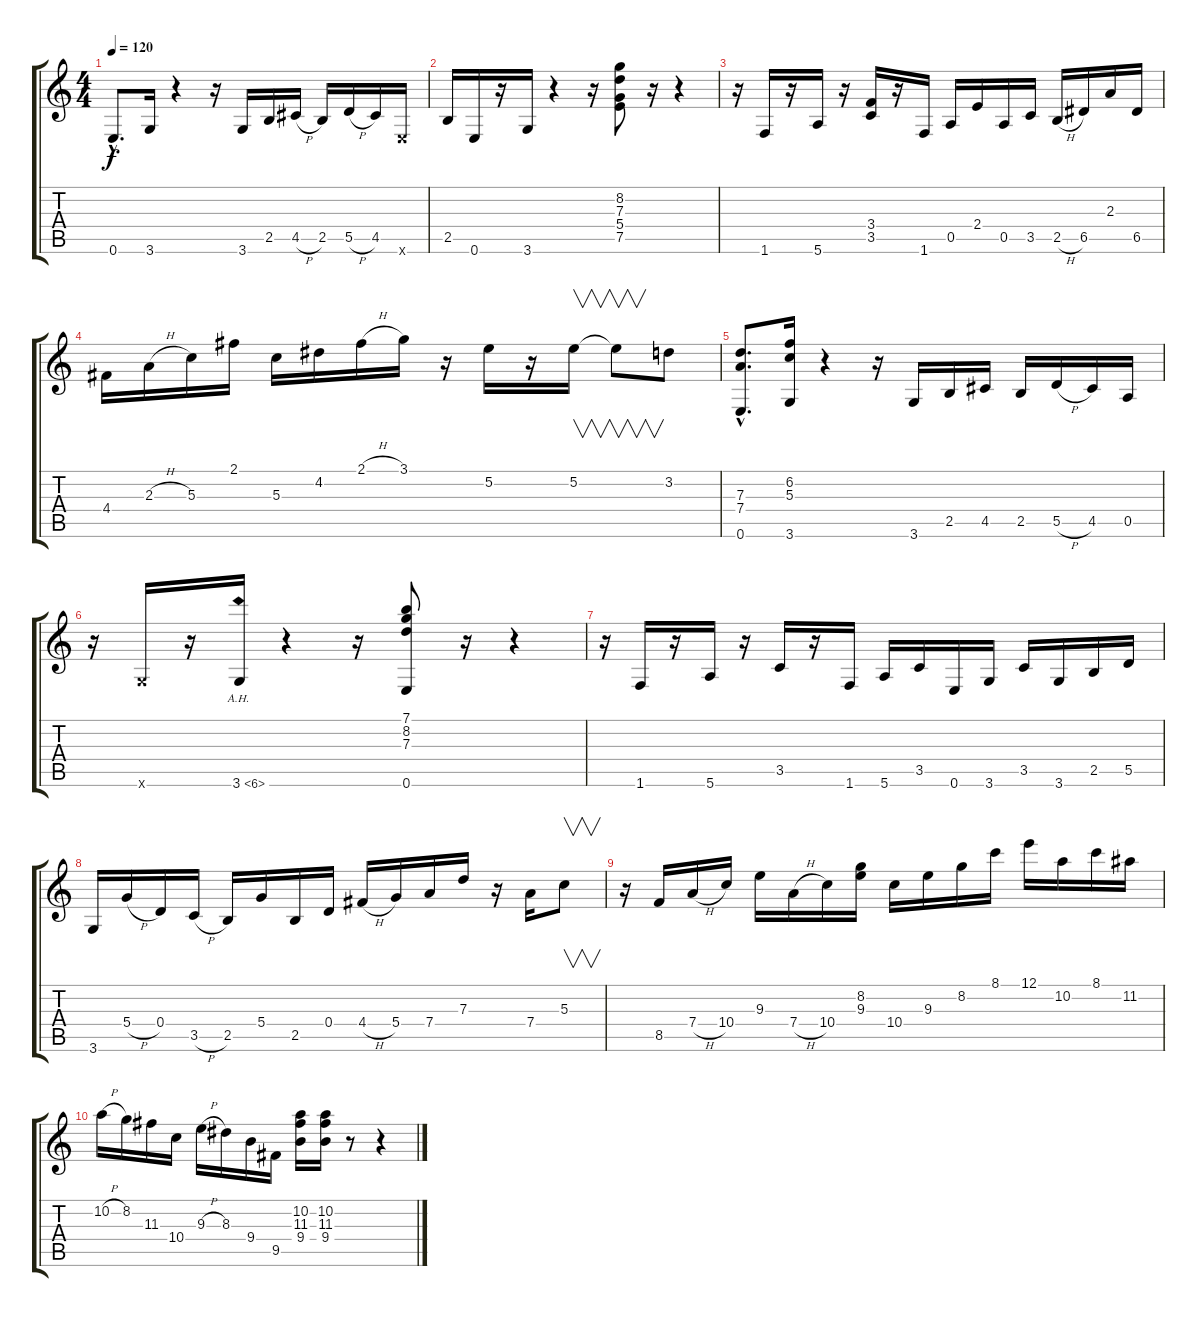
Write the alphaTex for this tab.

\track "" {instrument overdrivenguitar}
\staff {score tabs}
\tuning (E4 B3 G3 D3 A2 E2) {hide}
\ts (4 4)
\tempo 120
\clef g2
\ks c
0.6{hac}.8{d dy f instrument overdrivenguitar} 3.6.16 r.4 r.16 3.6.16 2.5.16 4.5{h}.16 2.5.16 5.5{h}.16 4.5.16 0.6{x}.16 |
2.5.16 0.6.16 r.16 3.6.16 r.4 r.16 (8.2 7.3 5.4 7.5).8 r.16 r.4 |
r.16 1.6.16 r.16 5.6.16 r.16 (3.4 3.5).16 r.16 1.6.16 0.5.16 2.4.16 0.5.16 3.5.16 2.5{h}.16 6.5.16 2.3.16 6.5.16 |
4.4.16 2.3{h}.16 5.3.16 2.1.16 5.3.16 4.2.16 2.1{h}.16 3.1.16 r.16 5.2.16 r.16 5.2.16{v} 5.2{t}.8{v} 3.2.8 |
(7.3{hac} 7.4{hac} 0.6{hac}).8{d} (6.2 5.3 3.6).16 r.4 r.16 3.6.16 2.5.16 4.5.16 2.5.16 5.5{h}.16 4.5.16 0.5.16 |
r.16 3.6{x}.16 r.16 3.6{ah 3}.16 r.4 r.16 (7.1 8.2 7.3 0.6).8 r.16 r.4 |
r.16 1.6.16 r.16 5.6.16 r.16 3.5.16 r.16 1.6.16 5.6.16 3.5.16 0.6.16 3.6.16 3.5.16 3.6.16 2.5.16 5.5.16 |
3.6.16 5.4{h}.16 0.4.16 3.5{h}.16 2.5.16 5.4.16 2.5.16 0.4.16 4.4{h}.16 5.4.16 7.4.16 7.3.16 r.16 7.4.16 5.3.8{v} |
r.16 8.5.16 7.4{h}.16 10.4.16 9.3.16 7.4{h}.16 10.4.16 (8.2 9.3).16 10.4.16 9.3.16 8.2.16 8.1.16 12.1.16 10.2.16 8.1.16 11.2.16 |
10.2{h}.16 8.2.16 11.3.16 10.4.16 9.3{h}.16 8.3.16 9.4.16 9.5.16 (10.2 11.3 9.4).16 (10.2 11.3 9.4).16 r.8 r.4
